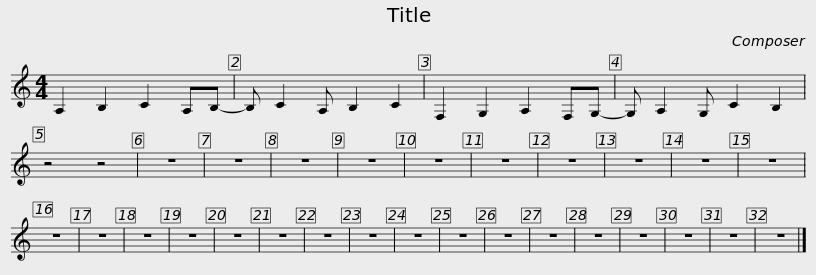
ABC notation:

X:1
L:1/8
M:4/4
I:linebreak $
K:C
V:1 treble
V:1
 A,2 B,2 C2 A,B,- | B, C2 A, B,2 C2 | F,2 G,2 A,2 F,G,- | G, A,2 G, C2 B,2 |$ z4 z4 | %5
 z8 | z8 | z8 |$ z8 | z8 | %10
 z8 | z8 |$ z8 | z8 | z8 | %15
 z8 |$ z8 | z8 | z8 | z8 |$ %20
 z8 | z8 | z8 | z8 |$ z8 | %25
 z8 | z8 | z8 |$ z8 | z8 | %30
 z8 | z8 |] %32
